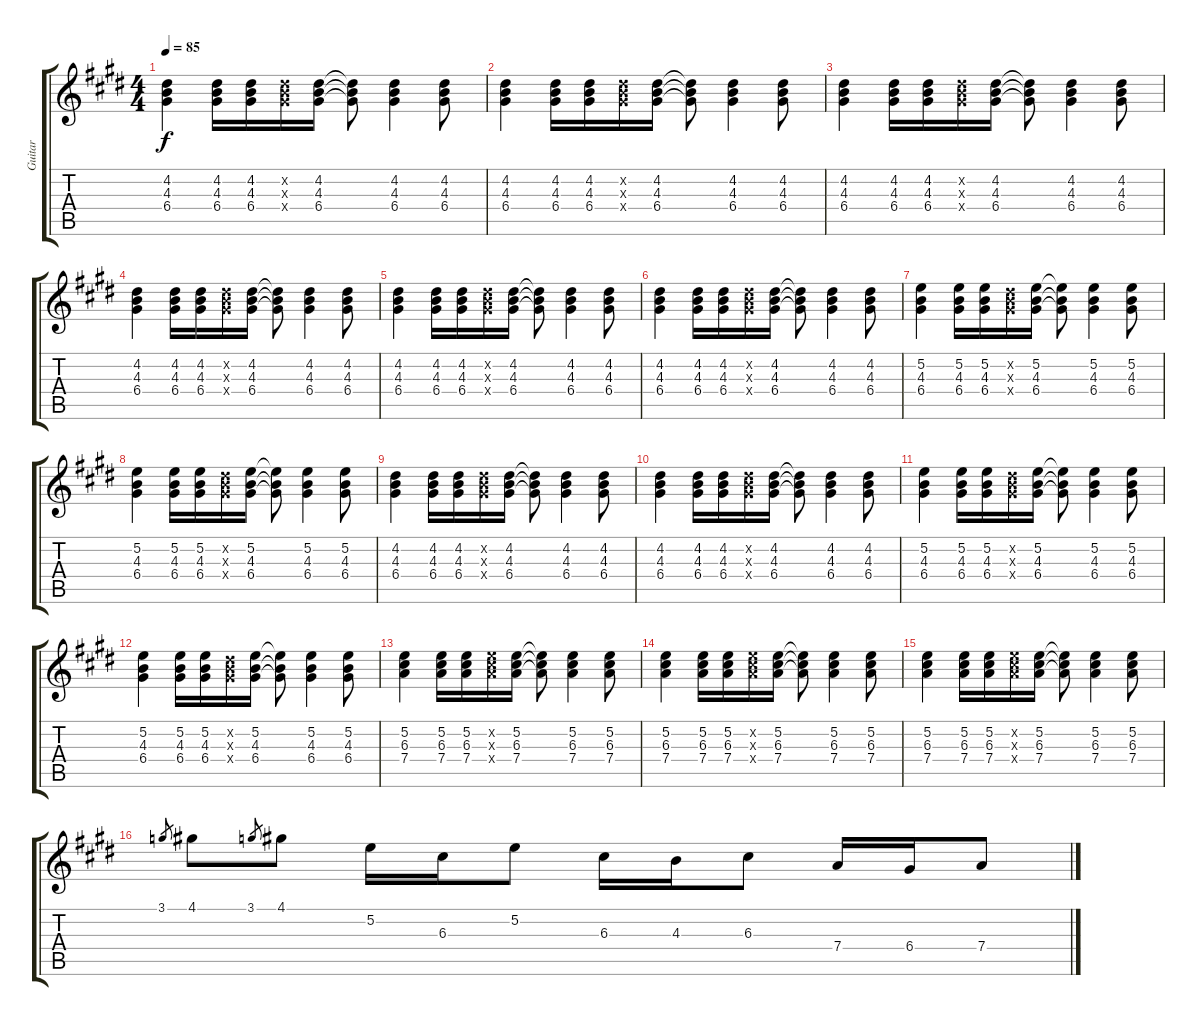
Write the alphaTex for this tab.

\track ("Guitar" "Guitar") {instrument electricguitarjazz}
\staff {score tabs}
\tuning (E4 B3 G3 D3 A2 E2) {hide}
\ts (4 4)
\tempo 85
\clef g2
\ks e
(4.2 4.3 6.4).4{dy f instrument electricguitarjazz} (4.2 4.3 6.4).16 (4.2 4.3 6.4).16 (4.2{x} 4.3{x} 6.4{x}).16 (4.2 4.3 6.4).16 (4.2{t} 4.3{t} 6.4{t}).8 (4.2 4.3 6.4).4 (4.2 4.3 6.4).8 |
(4.2 4.3 6.4).4 (4.2 4.3 6.4).16 (4.2 4.3 6.4).16 (4.2{x} 4.3{x} 6.4{x}).16 (4.2 4.3 6.4).16 (4.2{t} 4.3{t} 6.4{t}).8 (4.2 4.3 6.4).4 (4.2 4.3 6.4).8 |
(4.2 4.3 6.4).4 (4.2 4.3 6.4).16 (4.2 4.3 6.4).16 (4.2{x} 4.3{x} 6.4{x}).16 (4.2 4.3 6.4).16 (4.2{t} 4.3{t} 6.4{t}).8 (4.2 4.3 6.4).4 (4.2 4.3 6.4).8 |
(4.2 4.3 6.4).4 (4.2 4.3 6.4).16 (4.2 4.3 6.4).16 (4.2{x} 4.3{x} 6.4{x}).16 (4.2 4.3 6.4).16 (4.2{t} 4.3{t} 6.4{t}).8 (4.2 4.3 6.4).4 (4.2 4.3 6.4).8 |
(4.2 4.3 6.4).4 (4.2 4.3 6.4).16 (4.2 4.3 6.4).16 (4.2{x} 4.3{x} 6.4{x}).16 (4.2 4.3 6.4).16 (4.2{t} 4.3{t} 6.4{t}).8 (4.2 4.3 6.4).4 (4.2 4.3 6.4).8 |
(4.2 4.3 6.4).4 (4.2 4.3 6.4).16 (4.2 4.3 6.4).16 (4.2{x} 4.3{x} 6.4{x}).16 (4.2 4.3 6.4).16 (4.2{t} 4.3{t} 6.4{t}).8 (4.2 4.3 6.4).4 (4.2 4.3 6.4).8 |
(5.2 4.3 6.4).4 (5.2 4.3 6.4).16 (5.2 4.3 6.4).16 (4.2{x} 4.3{x} 6.4{x}).16 (5.2 4.3 6.4).16 (5.2{t} 4.3{t} 6.4{t}).8 (5.2 4.3 6.4).4 (5.2 4.3 6.4).8 |
(5.2 4.3 6.4).4 (5.2 4.3 6.4).16 (5.2 4.3 6.4).16 (4.2{x} 4.3{x} 6.4{x}).16 (5.2 4.3 6.4).16 (5.2{t} 4.3{t} 6.4{t}).8 (5.2 4.3 6.4).4 (5.2 4.3 6.4).8 |
(4.2 4.3 6.4).4 (4.2 4.3 6.4).16 (4.2 4.3 6.4).16 (4.2{x} 4.3{x} 6.4{x}).16 (4.2 4.3 6.4).16 (4.2{t} 4.3{t} 6.4{t}).8 (4.2 4.3 6.4).4 (4.2 4.3 6.4).8 |
(4.2 4.3 6.4).4 (4.2 4.3 6.4).16 (4.2 4.3 6.4).16 (4.2{x} 4.3{x} 6.4{x}).16 (4.2 4.3 6.4).16 (4.2{t} 4.3{t} 6.4{t}).8 (4.2 4.3 6.4).4 (4.2 4.3 6.4).8 |
(5.2 4.3 6.4).4 (5.2 4.3 6.4).16 (5.2 4.3 6.4).16 (4.2{x} 4.3{x} 6.4{x}).16 (5.2 4.3 6.4).16 (5.2{t} 4.3{t} 6.4{t}).8 (5.2 4.3 6.4).4 (5.2 4.3 6.4).8 |
(5.2 4.3 6.4).4 (5.2 4.3 6.4).16 (5.2 4.3 6.4).16 (4.2{x} 4.3{x} 6.4{x}).16 (5.2 4.3 6.4).16 (5.2{t} 4.3{t} 6.4{t}).8 (5.2 4.3 6.4).4 (5.2 4.3 6.4).8 |
(5.2 6.3 7.4).4 (5.2 6.3 7.4).16 (5.2 6.3 7.4).16 (5.2{x} 6.3{x} 7.4{x}).16 (5.2 6.3 7.4).16 (5.2{t} 6.3{t} 7.4{t}).8 (5.2 6.3 7.4).4 (5.2 6.3 7.4).8 |
(5.2 6.3 7.4).4 (5.2 6.3 7.4).16 (5.2 6.3 7.4).16 (5.2{x} 6.3{x} 7.4{x}).16 (5.2 6.3 7.4).16 (5.2{t} 6.3{t} 7.4{t}).8 (5.2 6.3 7.4).4 (5.2 6.3 7.4).8 |
(5.2 6.3 7.4).4 (5.2 6.3 7.4).16 (5.2 6.3 7.4).16 (5.2{x} 6.3{x} 7.4{x}).16 (5.2 6.3 7.4).16 (5.2{t} 6.3{t} 7.4{t}).8 (5.2 6.3 7.4).4 (5.2 6.3 7.4).8 |
3.1.8{gr} 4.1.8 3.1.8{gr} 4.1.8 5.2.16 6.3.16 5.2.8 6.3.16 4.3.16 6.3.8 7.4.16 6.4.16 7.4.8
